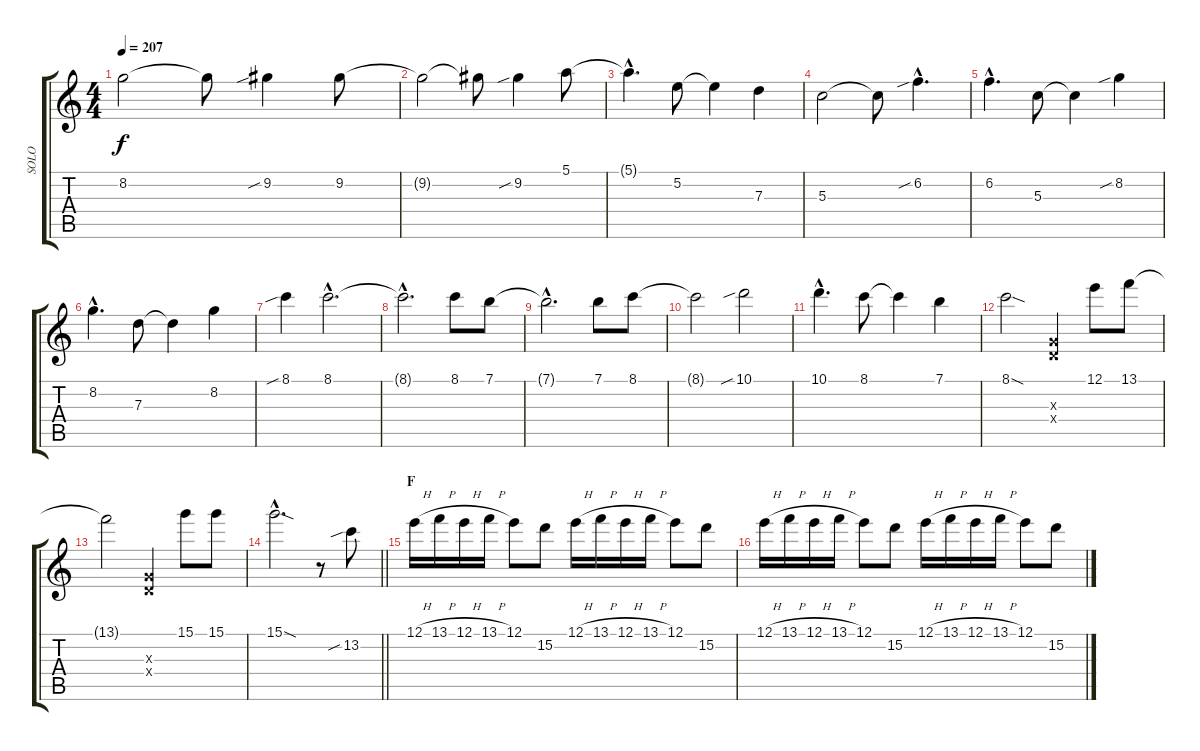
\track ("SOLO" "SOLO") {instrument distortionguitar}
\staff {score tabs}
\tuning (E4 B3 G3 D3 A2 E2) {hide}
\ts (4 4)
\tempo 207
\clef g2
\ks c
8.2{t}.2{dy f} 8.2{t}.8 9.2{sib}.4 9.2.8 |
9.2{t}.2 9.2{t}.8 9.2{sib}.4 5.1.8 |
5.1{hac t}.4{d} 5.2.8 5.2{t}.4 7.3.4 |
5.3.2 5.3{t}.8 6.2{sib hac}.4{d} |
6.2{hac}.4{d} 5.3.8 5.3{t}.4 8.2{sib}.4 |
8.2{hac}.4{d} 7.3.8 7.3{t}.4 8.2.4 |
8.1{sib}.4 8.1{hac}.2{d} |
8.1{hac t}.2{d} 8.1.8 7.1.8 |
7.1{hac t}.2{d} 7.1.8 8.1.8 |
8.1{t}.2 10.1{sib}.2 |
10.1{hac}.4{d} 8.1.8 8.1{t}.4 7.1.4 |
8.1{sod}.2 (0.3{x} 0.4{x}).4 12.1.8 13.1.8 |
13.1{t}.2 (0.3{x} 0.4{x}).4 15.1.8 15.1.8 |
\barLineRight lightlight
15.1{sod hac}.2{d} r.8 13.2{sib}.8 |
\section ("" "F")
12.1{h}.16{volume 10 balance 13 instrument distortionguitar} 13.1{h}.16 12.1{h}.16 13.1{h}.16 12.1.8 15.2.8 12.1{h}.16 13.1{h}.16 12.1{h}.16 13.1{h}.16 12.1.8 15.2.8 |
12.1{h}.16 13.1{h}.16 12.1{h}.16 13.1{h}.16 12.1.8 15.2.8 12.1{h}.16 13.1{h}.16 12.1{h}.16 13.1{h}.16 12.1.8 15.2.8
